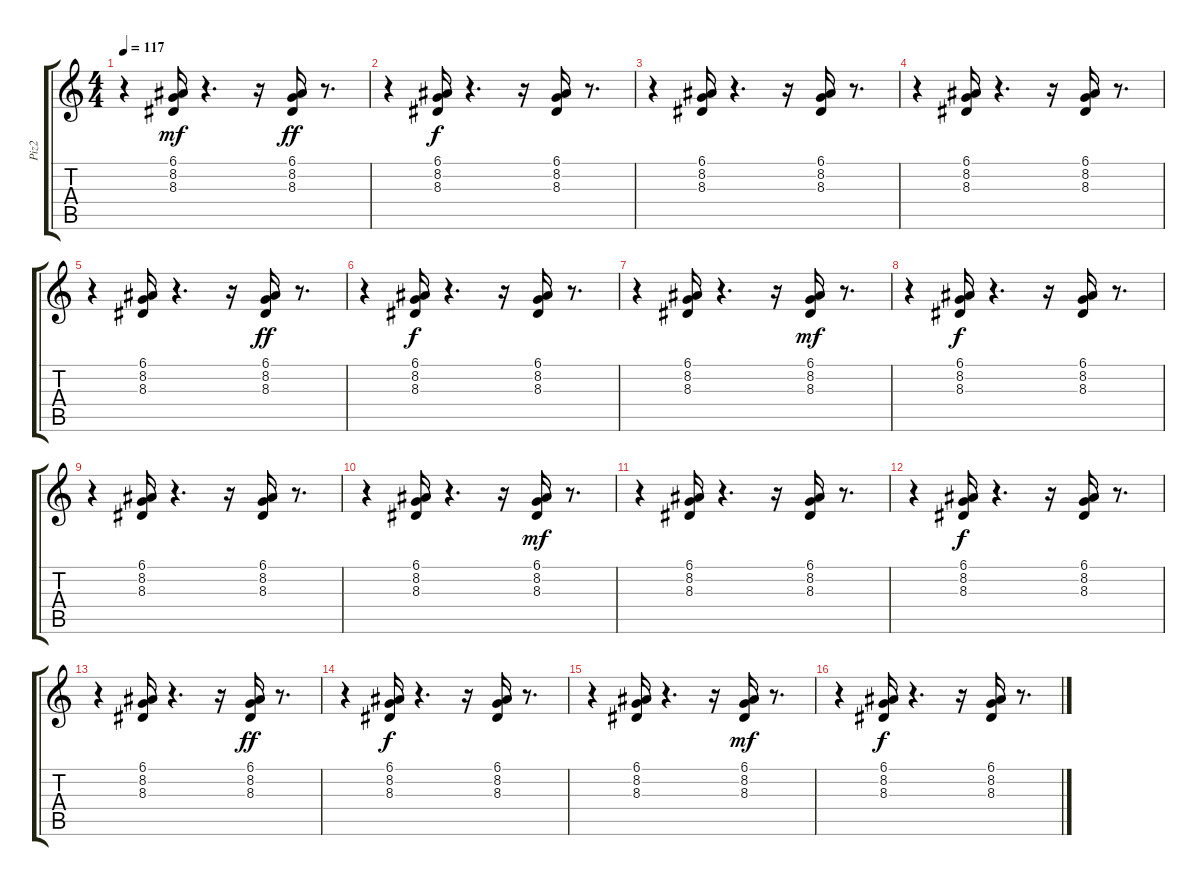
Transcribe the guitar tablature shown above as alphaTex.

\track ("Piz2" "Piz2") {instrument pizzicatostrings}
\staff {score tabs}
\tuning (E4 B3 G3 D3 A2 E2) {hide}
\ts (4 4)
\tempo 117
\clef g2
\ks c
r.4{dy mf} (6.1 8.2 8.3).16 r.4{d} r.16 (6.1 8.2 8.3).16{dy ff} r.8{d} |
r.4 (6.1 8.2 8.3).16{dy f} r.4{d} r.16 (6.1 8.2 8.3).16 r.8{d} |
r.4 (6.1 8.2 8.3).16 r.4{d} r.16 (6.1 8.2 8.3).16 r.8{d} |
r.4 (6.1 8.2 8.3).16 r.4{d} r.16 (6.1 8.2 8.3).16 r.8{d} |
r.4 (6.1 8.2 8.3).16 r.4{d} r.16 (6.1 8.2 8.3).16{dy ff} r.8{d} |
r.4 (6.1 8.2 8.3).16{dy f} r.4{d} r.16 (6.1 8.2 8.3).16 r.8{d} |
r.4 (6.1 8.2 8.3).16 r.4{d} r.16 (6.1 8.2 8.3).16{dy mf} r.8{d} |
r.4 (6.1 8.2 8.3).16{dy f} r.4{d} r.16 (6.1 8.2 8.3).16 r.8{d} |
r.4 (6.1 8.2 8.3).16 r.4{d} r.16 (6.1 8.2 8.3).16 r.8{d} |
r.4 (6.1 8.2 8.3).16 r.4{d} r.16 (6.1 8.2 8.3).16{dy mf} r.8{d} |
r.4 (6.1 8.2 8.3).16 r.4{d} r.16 (6.1 8.2 8.3).16 r.8{d} |
r.4 (6.1 8.2 8.3).16{dy f} r.4{d} r.16 (6.1 8.2 8.3).16 r.8{d} |
r.4 (6.1 8.2 8.3).16 r.4{d} r.16 (6.1 8.2 8.3).16{dy ff} r.8{d} |
r.4 (6.1 8.2 8.3).16{dy f} r.4{d} r.16 (6.1 8.2 8.3).16 r.8{d} |
r.4 (6.1 8.2 8.3).16 r.4{d} r.16 (6.1 8.2 8.3).16{dy mf} r.8{d} |
r.4 (6.1 8.2 8.3).16{dy f} r.4{d} r.16 (6.1 8.2 8.3).16 r.8{d}
